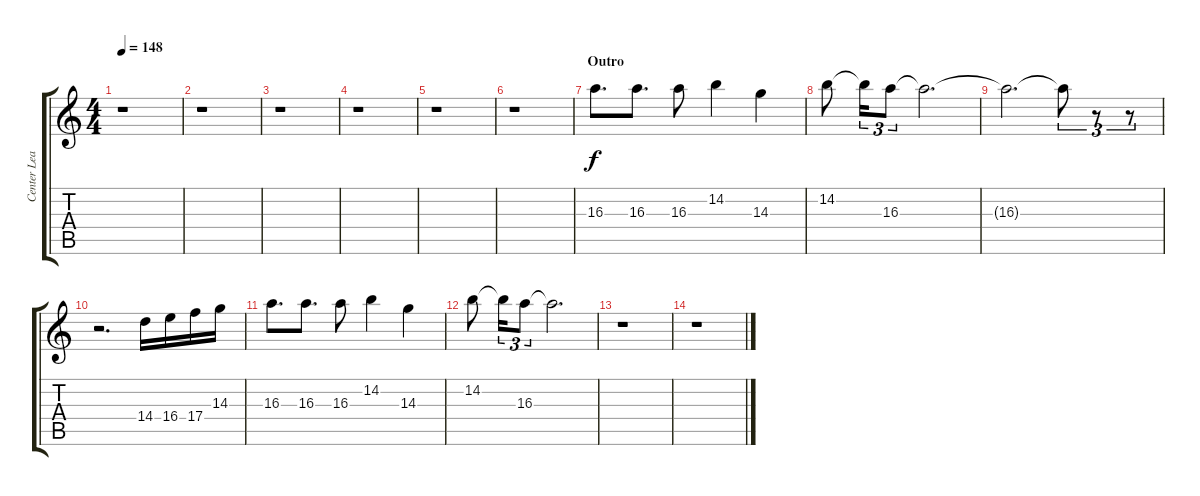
\track ("Center Lead 1" "Center Lea") {instrument overdrivenguitar}
\staff {score tabs}
\tuning (D4 A3 F3 C3 G2 C2) {hide}
\ts (4 4)
\tempo 148
\clef g2
\ks aminor
r.1{dy f} |
r.1 |
r.1 |
r.1 |
r.1 |
r.1 |
\section ("" "Outro")
16.3.8{d} 16.3.8{d} 16.3.8 14.2.4 14.3.4 |
14.2.8 14.2{t}.16{tu (3 2)} 16.3.8{tu (3 2)} 16.3{t}.2{d} |
16.3{t}.2{d} 16.3{t}.8{tu (3 2)} r.8{tu (3 2)} r.8{tu (3 2)} |
r.2{d} 14.4.16 16.4.16 17.4.16 14.3.16 |
16.3.8{d} 16.3.8{d} 16.3.8 14.2.4 14.3.4 |
14.2.8 14.2{t}.16{tu (3 2)} 16.3.8{tu (3 2)} 16.3{t}.2{d} |
r.1 |
r.1
